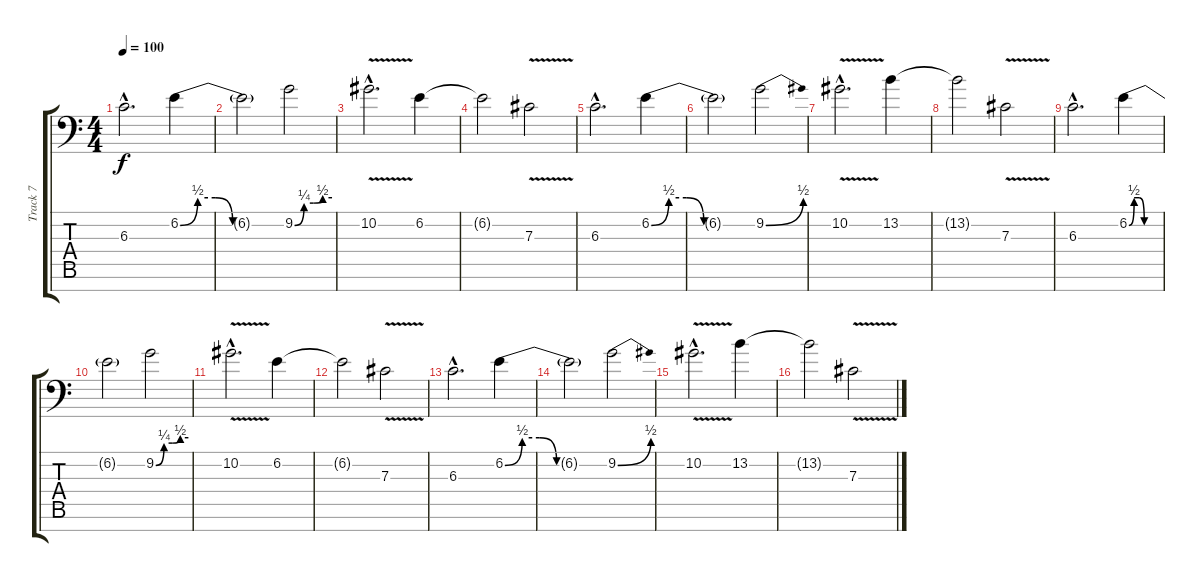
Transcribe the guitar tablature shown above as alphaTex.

\track ("Track 7" "Track 7") {instrument rockorgan}
\staff {score tabs}
\tuning (Eb4 Bb3 Gb3 Db3 Ab2 Eb2 Ab1) {hide}
\ts (4 4)
\tempo 100
\clef f4
\ks c
6.3{hac}.2{d dy f} 6.2{be (custom 0 0 10 2 20 2 30 0 60 0)}.4 |
6.2{t}.2 9.2{be (custom 0 0 15 1 30 1 45 2 60 2)}.2 |
10.2{v hac}.2{d} 6.2.4 |
6.2{t}.2 7.3{v}.2 |
6.3{hac}.2{d} 6.2{be (custom 0 0 10 2 20 2 30 0 60 0)}.4 |
6.2{t}.2 9.2{be (bend 0 0 60 2)}.2 |
10.2{v hac}.2{d} 13.2.4 |
13.2{t}.2 7.3{v}.2 |
6.3{hac}.2{d} 6.2{be (custom 0 0 10 2 20 2 30 0 60 0)}.4 |
6.2{t}.2 9.2{be (custom 0 0 15 1 30 1 45 2 60 2)}.2 |
10.2{v hac}.2{d} 6.2.4 |
6.2{t}.2 7.3{v}.2 |
6.3{hac}.2{d} 6.2{be (custom 0 0 10 2 20 2 30 0 60 0)}.4 |
6.2{t}.2 9.2{be (bend 0 0 60 2)}.2 |
10.2{v hac}.2{d} 13.2.4 |
13.2{t}.2 7.3{v}.2
